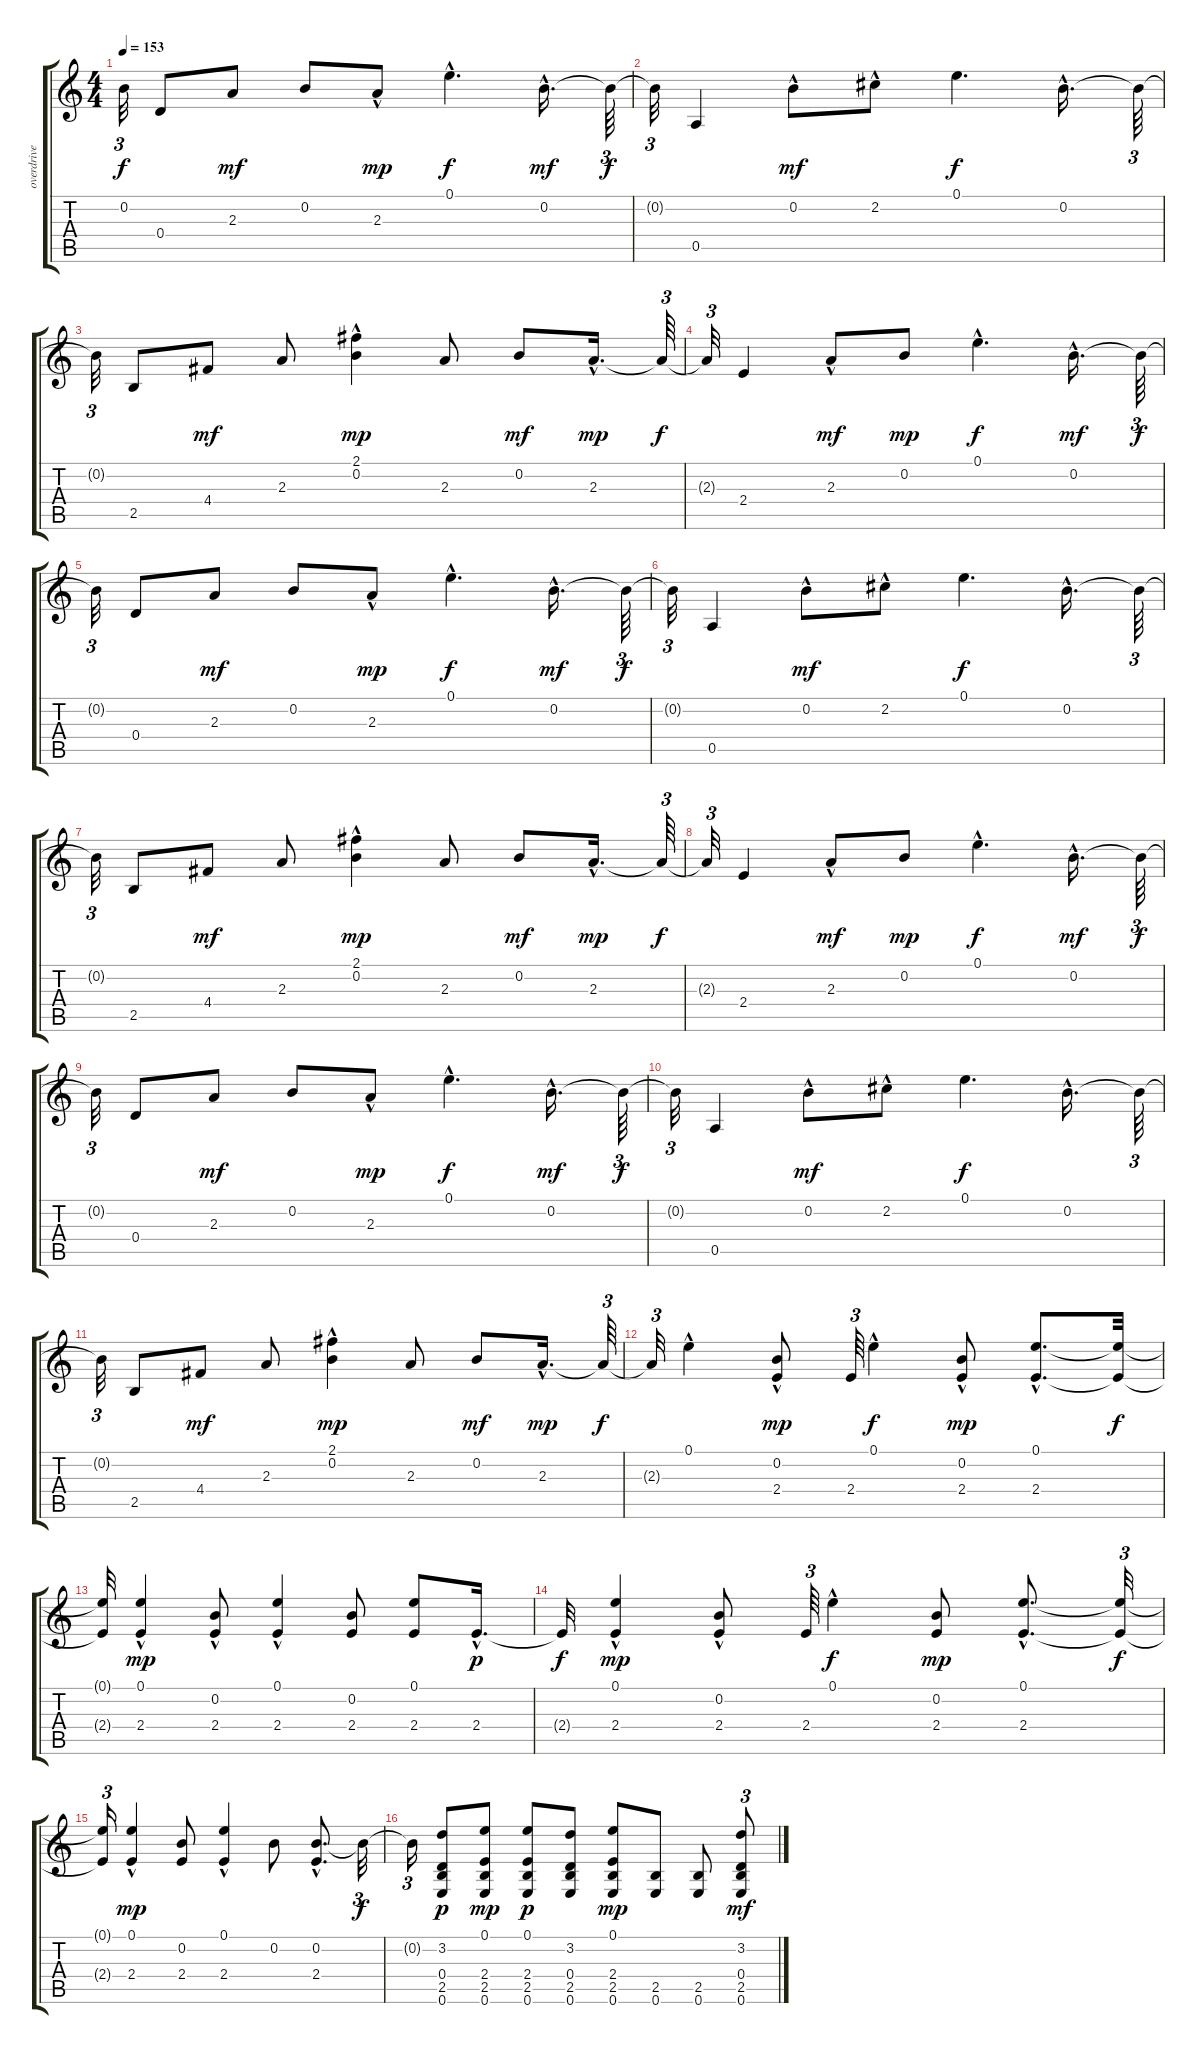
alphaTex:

\track ("overdrive" "overdrive") {instrument overdrivenguitar}
\staff {score tabs}
\tuning (E4 B3 G3 D3 A2 E2) {hide}
\ts (4 4)
\tempo 153
\clef g2
\ks c
0.2{t}.32{tu (3 2) dy f} 0.4.8 2.3.8{dy mf} 0.2.8 2.3{hac}.8{dy mp} 0.1{hac}.4{d dy f} 0.2{hac}.16{d dy mf} 0.2{t}.64{tu (3 2) dy f} |
0.2{t}.32{tu (3 2)} 0.5.4 0.2{hac}.8{dy mf} 2.2{hac}.8 0.1.4{d dy f} 0.2{hac}.16{d} 0.2{t}.64{tu (3 2)} |
0.2{t}.32{tu (3 2)} 2.5.8 4.4.8{dy mf} 2.3.8 (2.1 0.2{hac}).4{dy mp} 2.3.8 0.2.8{dy mf} 2.3{hac}.16{d dy mp} 2.3{t}.64{tu (3 2) dy f} |
2.3{t}.32{tu (3 2)} 2.4.4 2.3{hac}.8{dy mf} 0.2.8{dy mp} 0.1{hac}.4{d dy f} 0.2{hac}.16{d dy mf} 0.2{t}.64{tu (3 2) dy f} |
0.2{t}.32{tu (3 2)} 0.4.8 2.3.8{dy mf} 0.2.8 2.3{hac}.8{dy mp} 0.1{hac}.4{d dy f} 0.2{hac}.16{d dy mf} 0.2{t}.64{tu (3 2) dy f} |
0.2{t}.32{tu (3 2)} 0.5.4 0.2{hac}.8{dy mf} 2.2{hac}.8 0.1.4{d dy f} 0.2{hac}.16{d} 0.2{t}.64{tu (3 2)} |
0.2{t}.32{tu (3 2)} 2.5.8 4.4.8{dy mf} 2.3.8 (2.1 0.2{hac}).4{dy mp} 2.3.8 0.2.8{dy mf} 2.3{hac}.16{d dy mp} 2.3{t}.64{tu (3 2) dy f} |
2.3{t}.32{tu (3 2)} 2.4.4 2.3{hac}.8{dy mf} 0.2.8{dy mp} 0.1{hac}.4{d dy f} 0.2{hac}.16{d dy mf} 0.2{t}.64{tu (3 2) dy f} |
0.2{t}.32{tu (3 2)} 0.4.8 2.3.8{dy mf} 0.2.8 2.3{hac}.8{dy mp} 0.1{hac}.4{d dy f} 0.2{hac}.16{d dy mf} 0.2{t}.64{tu (3 2) dy f} |
0.2{t}.32{tu (3 2)} 0.5.4 0.2{hac}.8{dy mf} 2.2{hac}.8 0.1.4{d dy f} 0.2{hac}.16{d} 0.2{t}.64{tu (3 2)} |
0.2{t}.32{tu (3 2)} 2.5.8 4.4.8{dy mf} 2.3.8 (2.1 0.2{hac}).4{dy mp} 2.3.8 0.2.8{dy mf} 2.3{hac}.16{d dy mp} 2.3{t}.64{tu (3 2) dy f} |
2.3{t}.32{tu (3 2)} 0.1{hac}.4 (0.2{hac} 2.4).8{dy mp} 2.4.64{tu (3 2)} 0.1{hac}.4{dy f} (0.2{hac} 2.4).8{dy mp} (0.1{hac} 2.4{hac}).8{d} (0.1{t} 2.4{t}).32{dy f} |
(0.1{t} 2.4{t}).32 (0.1{hac} 2.4).4{dy mp} (0.2{hac} 2.4).8 (0.1{hac} 2.4).4 (0.2 2.4).8 (0.1 2.4).8 2.4{hac}.16{d dy p} |
2.4{t}.32{dy f} (0.1{hac} 2.4).4{dy mp} (0.2{hac} 2.4).8 2.4.64{tu (3 2)} 0.1{hac}.4{dy f} (0.2 2.4).8{dy mp} (0.1{hac} 2.4{hac}).8{d} (0.1{t} 2.4{t}).32{tu (3 2) dy f} |
(0.1{t} 2.4{t}).16{tu (3 2)} (0.1{hac} 2.4).4{dy mp} (0.2 2.4).8 (0.1{hac} 2.4{hac}).4 0.2.8 (0.2{hac} 2.4).8{d} 0.2{t}.32{tu (3 2) dy f} |
0.2{t}.16{tu (3 2)} (3.2 0.4 2.5 0.6).8{dy p} (0.1 2.4 2.5 0.6).8{dy mp} (0.1 2.4 2.5 0.6).8{dy p} (3.2 0.4 2.5 0.6).8 (0.1 2.4 2.5 0.6).8{dy mp} (2.5 0.6).8 (2.5 0.6).8 (3.2 0.4 2.5 0.6).8{tu (3 2) dy mf}
